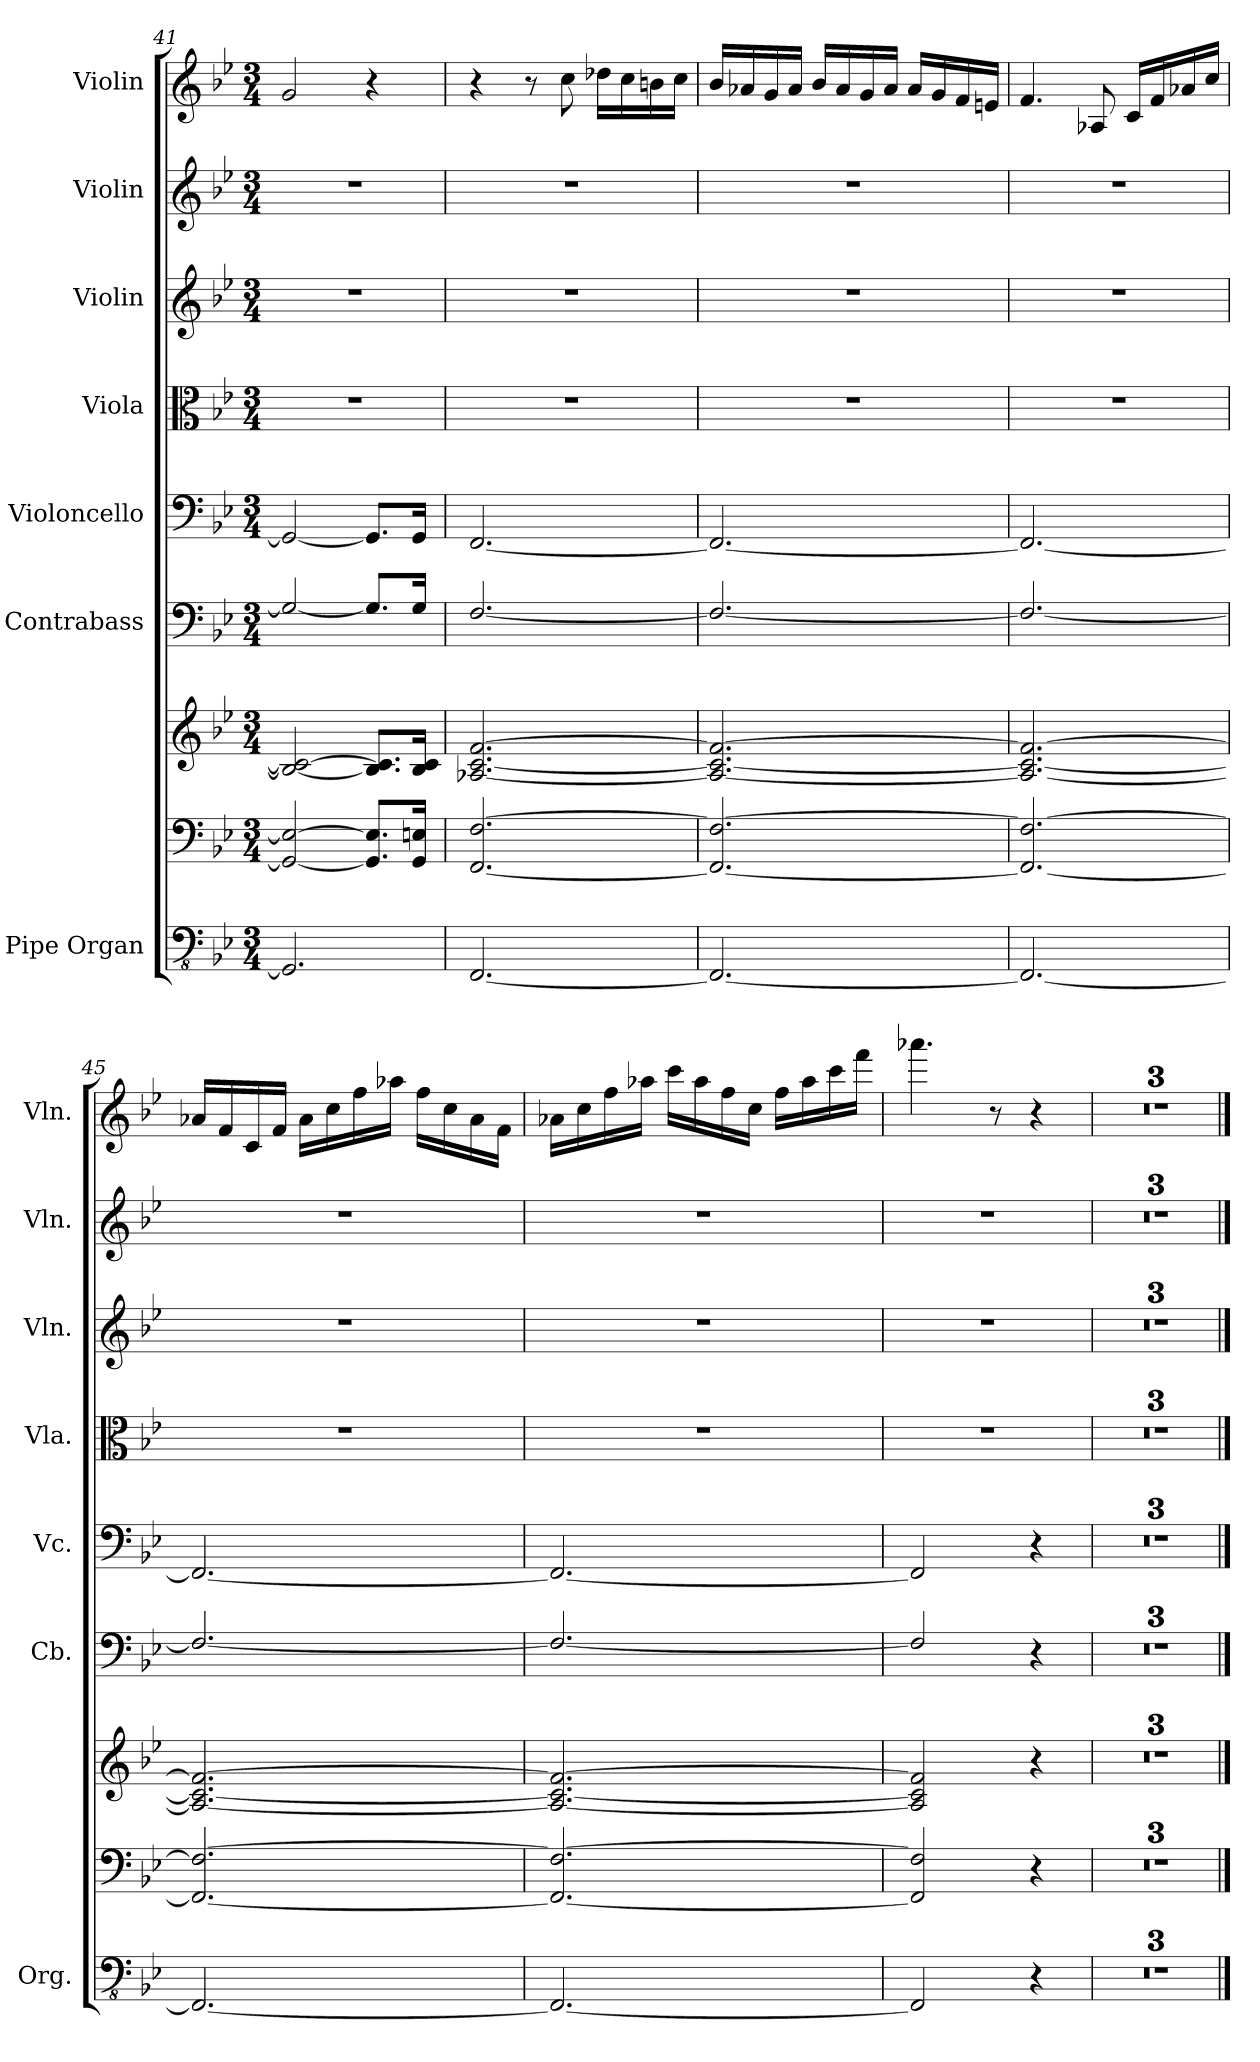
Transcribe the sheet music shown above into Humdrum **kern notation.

**kern	**kern	**kern	**kern	**kern	**kern	**kern	**kern	**kern
*part7	*part7	*part7	*part6	*part5	*part4	*part3	*part2	*part1
*staff9	*staff8	*staff7	*staff6	*staff5	*staff4	*staff3	*staff2	*staff1
*I"Pipe Organ	*	*	*I"Contrabass	*I"Violoncello	*I"Viola	*I"Violin	*I"Violin	*I"Violin
*I'Org.	*	*	*I'Cb.	*I'Vc.	*I'Vla.	*I'Vln.	*I'Vln.	*I'Vln.
*clefFv4	*clefF4	*clefG2	*clefF4	*clefF4	*clefC3	*clefG2	*clefG2	*clefG2
*	*	*	*ITrd7c12	*	*	*	*	*
*k[b-e-]	*k[b-e-]	*k[b-e-]	*k[b-e-]	*k[b-e-]	*k[b-e-]	*k[b-e-]	*k[b-e-]	*k[b-e-]
*M3/4	*M3/4	*M3/4	*M3/4	*M3/4	*M3/4	*M3/4	*M3/4	*M3/4
=41	=41	=41	=41	=41	=41	=41	=41	=41
2.GGG/]	2GG/_ 2E/_	2B-/_ 2c/_	2GG/_	2GG/_	2.r	2.r	2.r	2g/
.	8.GG/] 8.E/]L	8.B-/] 8.c/]L	8.GG/L]	8.GG/L]	.	.	.	4r
.	16GG/ 16En/Jk	16B-/ 16c/Jk	16GG/Jk	16GG/Jk	.	.	.	.
=42	=42	=42	=42	=42	=42	=42	=42	=42
[2.FFF/	[2.FF/ [2.F/	[2.A-X/ [2.c/ [2.f/	[2.FF/	[2.FF/	2.r	2.r	2.r	4r
.	.	.	.	.	.	.	.	8r
.	.	.	.	.	.	.	.	8cc\
.	.	.	.	.	.	.	.	16dd-X\LL
.	.	.	.	.	.	.	.	16cc\
.	.	.	.	.	.	.	.	16bn\
.	.	.	.	.	.	.	.	16cc\JJ
=43	=43	=43	=43	=43	=43	=43	=43	=43
2.FFF/_	2.FF/_ 2.F/_	2.A-/_ 2.c/_ 2.f/_	2.FF/_	2.FF/_	2.r	2.r	2.r	16b-/LL
.	.	.	.	.	.	.	.	16a-X/
.	.	.	.	.	.	.	.	16g/
.	.	.	.	.	.	.	.	16a-/JJ
.	.	.	.	.	.	.	.	16b-/LL
.	.	.	.	.	.	.	.	16a-/
.	.	.	.	.	.	.	.	16g/
.	.	.	.	.	.	.	.	16a-/JJ
.	.	.	.	.	.	.	.	16a-/LL
.	.	.	.	.	.	.	.	16g/
.	.	.	.	.	.	.	.	16f/
.	.	.	.	.	.	.	.	16en/JJ
!!LO:PB:g=z
=44	=44	=44	=44	=44	=44	=44	=44	=44
2.FFF/_	2.FF/_ 2.F/_	2.A-/_ 2.c/_ 2.f/_	2.FF/_	2.FF/_	2.r	2.r	2.r	4.f/
.	.	.	.	.	.	.	.	8A-X/
.	.	.	.	.	.	.	.	16c/LL
.	.	.	.	.	.	.	.	16f/
.	.	.	.	.	.	.	.	16a-X/
.	.	.	.	.	.	.	.	16cc/JJ
=45	=45	=45	=45	=45	=45	=45	=45	=45
2.FFF/_	2.FF/_ 2.F/_	2.A-/_ 2.c/_ 2.f/_	2.FF/_	2.FF/_	2.r	2.r	2.r	16a-X/LL
.	.	.	.	.	.	.	.	16f/
.	.	.	.	.	.	.	.	16c/
.	.	.	.	.	.	.	.	16f/JJ
.	.	.	.	.	.	.	.	16a-\LL
.	.	.	.	.	.	.	.	16cc\
.	.	.	.	.	.	.	.	16ff\
.	.	.	.	.	.	.	.	16aa-X\JJ
.	.	.	.	.	.	.	.	16ff\LL
.	.	.	.	.	.	.	.	16cc\
.	.	.	.	.	.	.	.	16a-\
.	.	.	.	.	.	.	.	16f\JJ
=46	=46	=46	=46	=46	=46	=46	=46	=46
2.FFF/_	2.FF/_ 2.F/_	2.A-/_ 2.c/_ 2.f/_	2.FF/_	2.FF/_	2.r	2.r	2.r	16a-X\LL
.	.	.	.	.	.	.	.	16cc\
.	.	.	.	.	.	.	.	16ff\
.	.	.	.	.	.	.	.	16aa-X\JJ
.	.	.	.	.	.	.	.	16ccc\LL
.	.	.	.	.	.	.	.	16aa-\
.	.	.	.	.	.	.	.	16ff\
.	.	.	.	.	.	.	.	16cc\JJ
.	.	.	.	.	.	.	.	16ff\LL
.	.	.	.	.	.	.	.	16aa-\
.	.	.	.	.	.	.	.	16ccc\
.	.	.	.	.	.	.	.	16fff\JJ
=47	=47	=47	=47	=47	=47	=47	=47	=47
2FFF/]	2FF/] 2F/]	2A-/] 2c/] 2f/]	2FF/]	2FF/]	2.r	2.r	2.r	4.aaa-X\
.	.	.	.	.	.	.	.	8r
4r	4r	4r	4r	4r	.	.	.	4r
!!LO:PB:g=z
=48	=48	=48	=48	=48	=48	=48	=48	=48
2.r	2.r	2.r	2.r	2.r	2.r	2.r	2.r	2.r
=49	=49	=49	=49	=49	=49	=49	=49	=49
2.r	2.r	2.r	2.r	2.r	2.r	2.r	2.r	2.r
=50	=50	=50	=50	=50	=50	=50	=50	=50
2.r	2.r	2.r	2.r	2.r	2.r	2.r	2.r	2.r
==	==	==	==	==	==	==	==	==
*-	*-	*-	*-	*-	*-	*-	*-	*-
